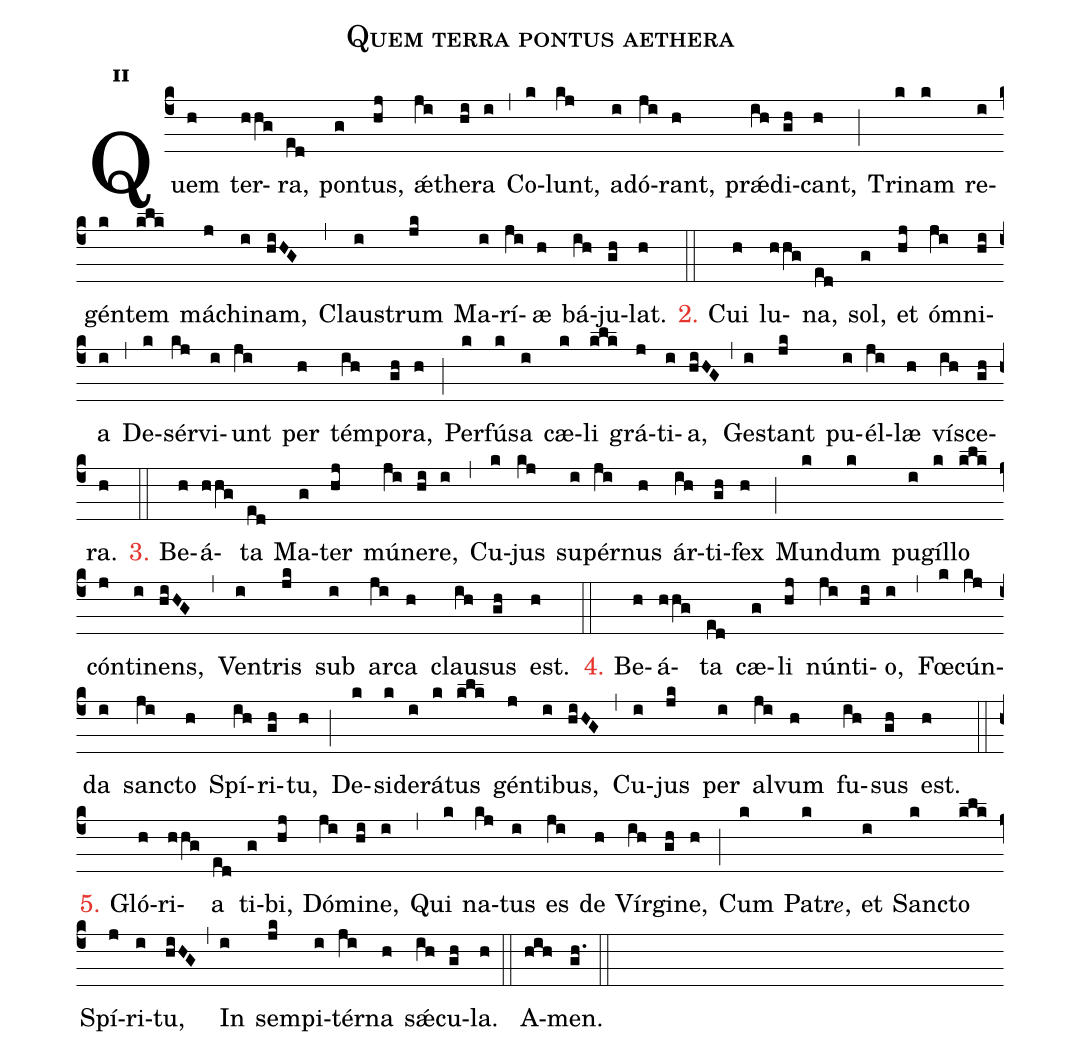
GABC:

name:Quem terra pontus aethera;
office-part:hy;
mode:2;
%%
initial-style: 1;
name: Quem terra pontus aethera;
mode:2;
office-part: Hymnus;
annotation: Hymn.;
annotation: ii;
nabc-lines:1;
%%
(c4) Quem(h) ter(hhg)ra,(ed) pon(g)tus,(hj) ǽ(ji)the(hi)ra(i) (,)
Co(k)lunt,(kj) ad(i)ó(ji)rant,(h) prǽ(ih)di(gh)cant,(h) (;)
Tri(k)nam(k) re(i)gén(k)tem(klk) má(j)chi(i)nam,(hiHG) (,)
Claus(i)trum(jk) Ma(i)rí(ji)æ(h) bá(ih)ju(gh)lat.(h) (::)

<c>2.</c> C{ui}(h) lu(hhg)na,(ed) sol,(g) et(hj) óm(ji)ni(hi)a(i) (,)
De(k)sér(kj)vi(i)unt(ji) per(h) tém(ih)po(gh)ra,(h) (;)
Per(k)fú(k)sa(i) cæ(k)li(klk) grá(j)ti(i)a,(hiHG) (,)
Ges(i)tant(jk) pu(i)él(ji)læ(h) ví(ih)sce(gh)ra.(h) (::)

<c>3.</c> Be(h)á(hhg)ta(ed) Ma(g)ter(hj) mú(ji)ne(hi)re,(i) (,)
Cu(k)jus(kj) su(i)pér(ji)nus(h) ár(ih)ti(gh)fex(h) (;)
Mun(k)dum(k) pu(i)gíl(k)lo(klk) cón(j)ti(i)nens,(hiHG) (,)
Ven(i)tris(jk) sub(i) ar(ji)ca(h) clau(ih)sus(gh) est.(h) (::)

<c>4.</c> Be(h)á(hhg)ta(ed) cæ(g)li(hj) nún(ji)ti(hi)o,(i) (,)
Fœ(k)cún(kj)da(i) sanc(ji)to(h) Spí(ih)ri(gh)tu,(h) (;)
De(k)si(k)de(i)rá(k)tus(klk) gén(j)ti(i)bus,(hiHG) (,)
Cu(i)jus(jk) per(i) al(ji)vum(h) fu(ih)sus(gh) est.(h) (::)

<c>5.</c> Gló(h)ri(hhg)a(ed) ti(g)bi,(hj) Dó(ji)mi(hi)ne,(i) (,)
Qui(k) na(kj)tus(i) es(ji) de(h) Vír(ih)gi(gh)ne,(h) (;)
Cum(k) Patr<e>e</e>,(k) et(i) Sanc(k)to(klk) Spí(j)ri(i)tu,(hiHG) (,)
In(i) sem(jk)pi(i)tér(ji)na(h) sǽ(ih)cu(gh)la.(h) (::)
A(hih)men.(gh.) (::)
